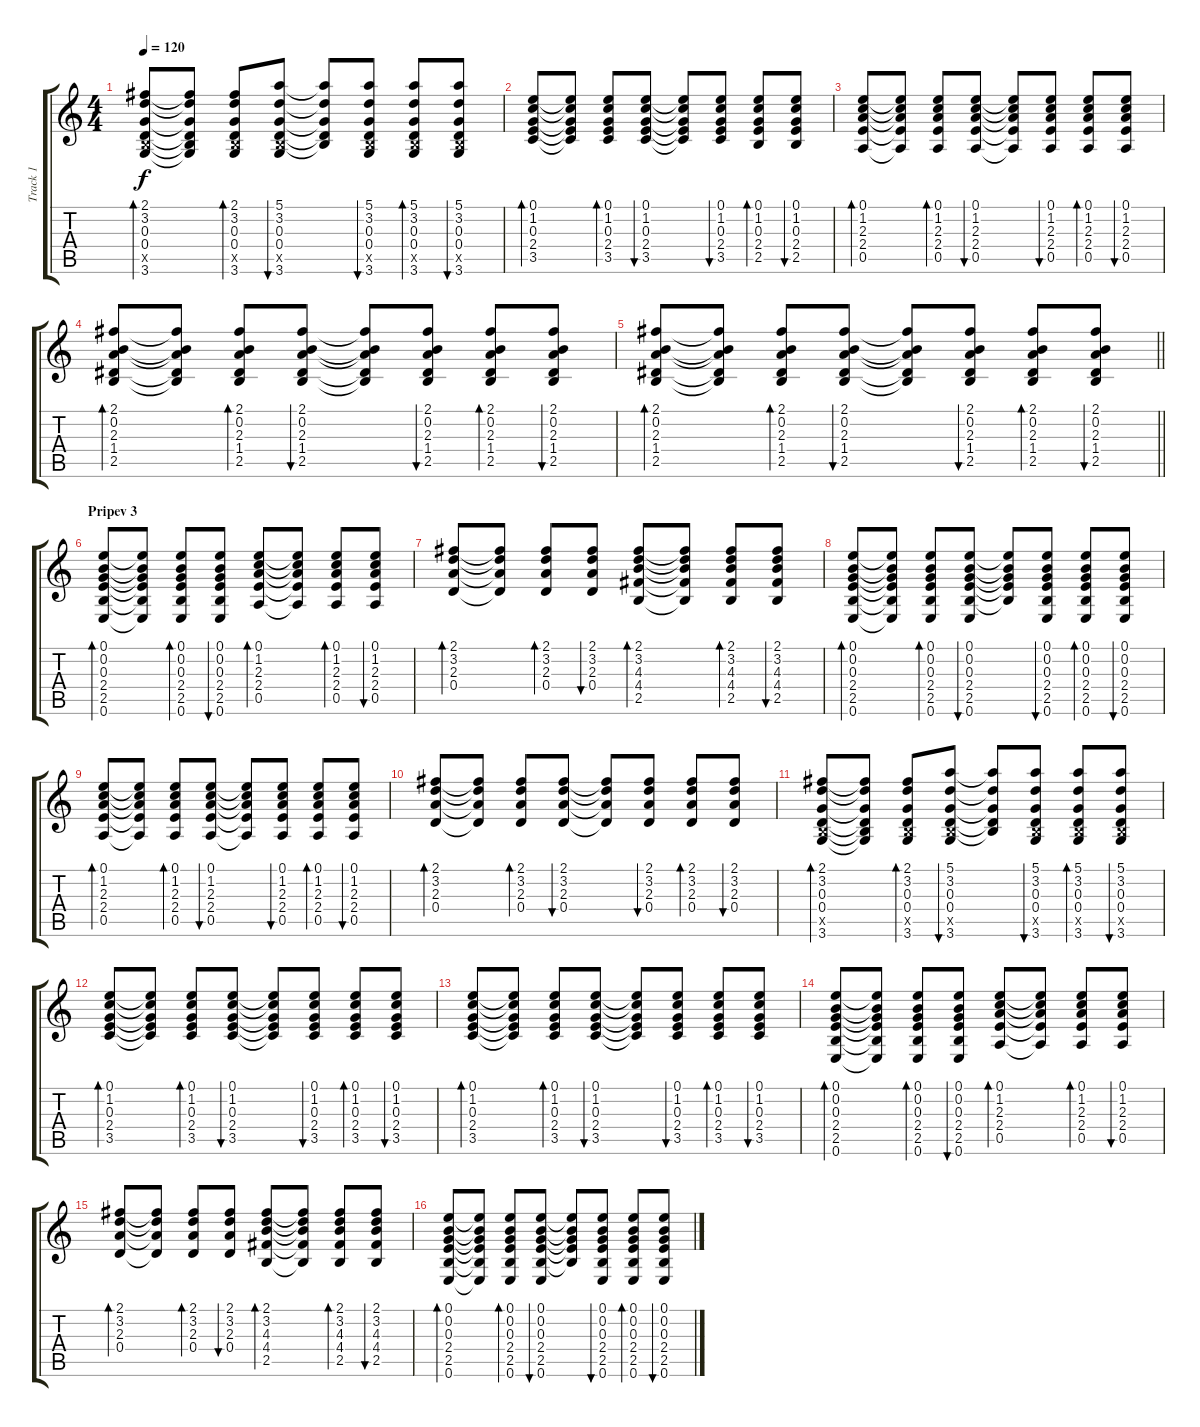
\track ("Track 1" "Track 1") {instrument acousticguitarsteel}
\staff {score tabs}
\tuning (E4 B3 G3 D3 A2 E2) {hide}
\ts (4 4)
\tempo 120
\clef g2
\ks c
(2.1 3.2 0.3 0.4 2.5{x} 3.6).8{bd 60 dy f} (2.1{t} 3.2{t} 0.3{t} 0.4{t} 2.5{t} 3.6{t}).8 (2.1 3.2 0.3 0.4 2.5{x} 3.6).8{bd 60} (5.1 3.2 0.3 0.4 2.5{x} 3.6).8{bu 60} (5.1{t} 3.2{t} 0.3{t} 0.4{t} 2.5{t}).8 (5.1 3.2 0.3 0.4 2.5{x} 3.6).8{bu 60} (5.1 3.2 0.3 0.4 2.5{x} 3.6).8{bd 60} (5.1 3.2 0.3 0.4 2.5{x} 3.6).8{bu 60} |
(0.1 1.2 0.3 2.4 3.5).8{bd 60} (0.1{t} 1.2{t} 0.3{t} 2.4{t} 3.5{t}).8 (0.1 1.2 0.3 2.4 3.5).8{bd 60} (0.1 1.2 0.3 2.4 3.5).8{bu 60} (0.1{t} 1.2{t} 0.3{t} 2.4{t} 3.5{t}).8 (0.1 1.2 0.3 2.4 3.5).8{bu 60} (0.1 1.2 0.3 2.4 2.5).8{bd 60} (0.1 1.2 0.3 2.4 2.5).8{bu 60} |
(0.1 1.2 2.3 2.4 0.5).8{bd 60} (0.1{t} 1.2{t} 2.3{t} 2.4{t} 0.5{t}).8 (0.1 1.2 2.3 2.4 0.5).8{bd 60} (0.1 1.2 2.3 2.4 0.5).8{bu 60} (0.1{t} 1.2{t} 2.3{t} 2.4{t} 0.5{t}).8 (0.1 1.2 2.3 2.4 0.5).8{bu 60} (0.1 1.2 2.3 2.4 0.5).8{bd 60} (0.1 1.2 2.3 2.4 0.5).8{bu 60} |
(2.1 0.2 2.3 1.4 2.5).8{bd 60} (2.1{t} 0.2{t} 2.3{t} 1.4{t} 2.5{t}).8 (2.1 0.2 2.3 1.4 2.5).8{bd 60} (2.1 0.2 2.3 1.4 2.5).8{bu 60} (2.1{t} 0.2{t} 2.3{t} 1.4{t} 2.5{t}).8 (2.1 0.2 2.3 1.4 2.5).8{bu 60} (2.1 0.2 2.3 1.4 2.5).8{bd 60} (2.1 0.2 2.3 1.4 2.5).8{bu 60} |
\barLineRight lightlight
(2.1 0.2 2.3 1.4 2.5).8{bd 60} (2.1{t} 0.2{t} 2.3{t} 1.4{t} 2.5{t}).8 (2.1 0.2 2.3 1.4 2.5).8{bd 60} (2.1 0.2 2.3 1.4 2.5).8{bu 60} (2.1{t} 0.2{t} 2.3{t} 1.4{t} 2.5{t}).8 (2.1 0.2 2.3 1.4 2.5).8{bu 60} (2.1 0.2 2.3 1.4 2.5).8{bd 60} (2.1 0.2 2.3 1.4 2.5).8{bu 60} |
\section ("" "Pripev 3")
(0.1 0.2 0.3 2.4 2.5 0.6).8{bd 60} (0.1{t} 0.2{t} 0.3{t} 2.4{t} 2.5{t} 0.6{t}).8 (0.1 0.2 0.3 2.4 2.5 0.6).8{bd 60} (0.1 0.2 0.3 2.4 2.5 0.6).8{bu 60} (0.1 1.2 2.3 2.4 0.5).8{bd 60} (0.1{t} 1.2{t} 2.3{t} 2.4{t} 0.5{t}).8 (0.1 1.2 2.3 2.4 0.5).8{bd 60} (0.1 1.2 2.3 2.4 0.5).8{bu 60} |
(2.1 3.2 2.3 0.4).8{bd 60} (2.1{t} 3.2{t} 2.3{t} 0.4{t}).8 (2.1 3.2 2.3 0.4).8{bd 60} (2.1 3.2 2.3 0.4).8{bu 60} (2.1 3.2 4.3 4.4 2.5).8{bd 60} (2.1{t} 3.2{t} 4.3{t} 4.4{t} 2.5{t}).8 (2.1 3.2 4.3 4.4 2.5).8{bd 60} (2.1 3.2 4.3 4.4 2.5).8{bu 60} |
(0.1 0.2 0.3 2.4 2.5 0.6).8{bd 60} (0.1{t} 0.2{t} 0.3{t} 2.4{t} 2.5{t} 0.6{t}).8 (0.1 0.2 0.3 2.4 2.5 0.6).8{bd 60} (0.1 0.2 0.3 2.4 2.5 0.6).8{bu 60} (0.1{t} 0.2{t} 0.3{t} 2.4{t} 2.5{t}).8 (0.1 0.2 0.3 2.4 2.5 0.6).8{bu 60} (0.1 0.2 0.3 2.4 2.5 0.6).8{bd 60} (0.1 0.2 0.3 2.4 2.5 0.6).8{bu 60} |
(0.1 1.2 2.3 2.4 0.5).8{bd 60} (0.1{t} 1.2{t} 2.3{t} 2.4{t} 0.5{t}).8 (0.1 1.2 2.3 2.4 0.5).8{bd 60} (0.1 1.2 2.3 2.4 0.5).8{bu 60} (0.1{t} 1.2{t} 2.3{t} 2.4{t} 0.5{t}).8 (0.1 1.2 2.3 2.4 0.5).8{bu 60} (0.1 1.2 2.3 2.4 0.5).8{bd 60} (0.1 1.2 2.3 2.4 0.5).8{bu 60} |
(2.1 3.2 2.3 0.4).8{bd 60} (2.1{t} 3.2{t} 2.3{t} 0.4{t}).8 (2.1 3.2 2.3 0.4).8{bd 60} (2.1 3.2 2.3 0.4).8{bu 60} (2.1{t} 3.2{t} 2.3{t} 0.4{t}).8 (2.1 3.2 2.3 0.4).8{bu 60} (2.1 3.2 2.3 0.4).8{bd 60} (2.1 3.2 2.3 0.4).8{bu 60} |
(2.1 3.2 0.3 0.4 2.5{x} 3.6).8{bd 60} (2.1{t} 3.2{t} 0.3{t} 0.4{t} 2.5{t} 3.6{t}).8 (2.1 3.2 0.3 0.4 2.5{x} 3.6).8{bd 60} (5.1 3.2 0.3 0.4 2.5{x} 3.6).8{bu 60} (5.1{t} 3.2{t} 0.3{t} 0.4{t} 2.5{t}).8 (5.1 3.2 0.3 0.4 2.5{x} 3.6).8{bu 60} (5.1 3.2 0.3 0.4 2.5{x} 3.6).8{bd 60} (5.1 3.2 0.3 0.4 2.5{x} 3.6).8{bu 60} |
(0.1 1.2 0.3 2.4 3.5).8{bd 60} (0.1{t} 1.2{t} 0.3{t} 2.4{t} 3.5{t}).8 (0.1 1.2 0.3 2.4 3.5).8{bd 60} (0.1 1.2 0.3 2.4 3.5).8{bu 60} (0.1{t} 1.2{t} 0.3{t} 2.4{t} 3.5{t}).8 (0.1 1.2 0.3 2.4 3.5).8{bu 60} (0.1 1.2 0.3 2.4 3.5).8{bd 60} (0.1 1.2 0.3 2.4 3.5).8{bu 60} |
(0.1 1.2 0.3 2.4 3.5).8{bd 60} (0.1{t} 1.2{t} 0.3{t} 2.4{t} 3.5{t}).8 (0.1 1.2 0.3 2.4 3.5).8{bd 60} (0.1 1.2 0.3 2.4 3.5).8{bu 60} (0.1{t} 1.2{t} 0.3{t} 2.4{t} 3.5{t}).8 (0.1 1.2 0.3 2.4 3.5).8{bu 60} (0.1 1.2 0.3 2.4 3.5).8{bd 60} (0.1 1.2 0.3 2.4 3.5).8{bu 60} |
(0.1 0.2 0.3 2.4 2.5 0.6).8{bd 60} (0.1{t} 0.2{t} 0.3{t} 2.4{t} 2.5{t} 0.6{t}).8 (0.1 0.2 0.3 2.4 2.5 0.6).8{bd 60} (0.1 0.2 0.3 2.4 2.5 0.6).8{bu 60} (0.1 1.2 2.3 2.4 0.5).8{bd 60} (0.1{t} 1.2{t} 2.3{t} 2.4{t} 0.5{t}).8 (0.1 1.2 2.3 2.4 0.5).8{bd 60} (0.1 1.2 2.3 2.4 0.5).8{bu 60} |
(2.1 3.2 2.3 0.4).8{bd 60} (2.1{t} 3.2{t} 2.3{t} 0.4{t}).8 (2.1 3.2 2.3 0.4).8{bd 60} (2.1 3.2 2.3 0.4).8{bu 60} (2.1 3.2 4.3 4.4 2.5).8{bd 60} (2.1{t} 3.2{t} 4.3{t} 4.4{t} 2.5{t}).8 (2.1 3.2 4.3 4.4 2.5).8{bd 60} (2.1 3.2 4.3 4.4 2.5).8{bu 60} |
(0.1 0.2 0.3 2.4 2.5 0.6).8{bd 60} (0.1{t} 0.2{t} 0.3{t} 2.4{t} 2.5{t} 0.6{t}).8 (0.1 0.2 0.3 2.4 2.5 0.6).8{bd 60} (0.1 0.2 0.3 2.4 2.5 0.6).8{bu 60} (0.1{t} 0.2{t} 0.3{t} 2.4{t} 2.5{t}).8 (0.1 0.2 0.3 2.4 2.5 0.6).8{bu 60} (0.1 0.2 0.3 2.4 2.5 0.6).8{bd 60} (0.1 0.2 0.3 2.4 2.5 0.6).8{bu 60}
